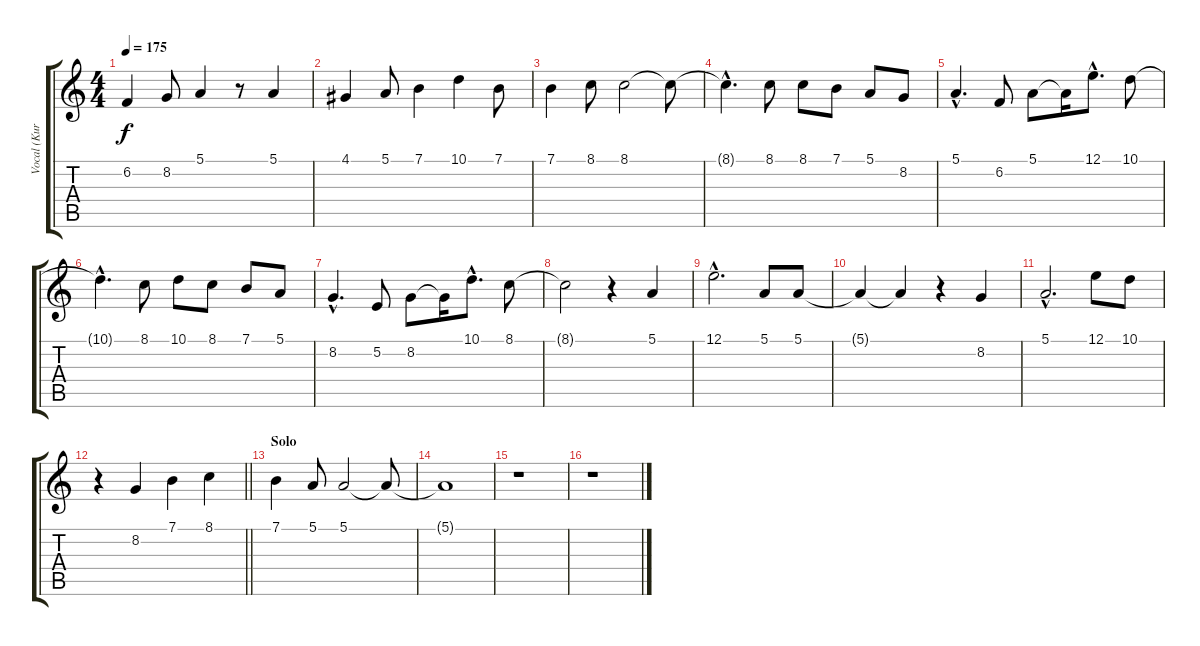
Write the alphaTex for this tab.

\track ("Vocal (Kuroneko)" "Vocal (Kur") {instrument viola}
\staff {score tabs}
\tuning (E4 B3 G3 D3 A2 E2) {hide}
\ts (4 4)
\tempo 175
\clef g2
\ks c
6.2.4{dy f} 8.2.8 5.1.4 r.8 5.1.4 |
4.1.4 5.1.8 7.1.4 10.1.4 7.1.8 |
7.1.4 8.1.8 8.1.2 8.1{t}.8 |
8.1{hac t}.4{d} 8.1.8 8.1.8 7.1.8 5.1.8 8.2.8 |
5.1{hac}.4{d} 6.2.8 5.1.8 5.1{t}.16 12.1{hac}.8{d} 10.1.8 |
10.1{hac t}.4{d} 8.1.8 10.1.8 8.1.8 7.1.8 5.1.8 |
8.2{hac}.4{d} 5.2.8 8.2.8 8.2{t}.16 10.1{hac}.8{d} 8.1.8 |
8.1{t}.2 r.4 5.1.4 |
12.1{hac}.2{d} 5.1.8 5.1.8 |
5.1{t}.4 5.1{t}.4 r.4 8.2.4 |
5.1{hac}.2{d} 12.1.8 10.1.8 |
\barLineRight lightlight
r.4 8.2.4 7.1.4 8.1.4 |
\section ("" "Solo")
7.1.4 5.1.8 5.1.2 5.1{t}.8 |
5.1{t}.1 |
r.1 |
r.1
